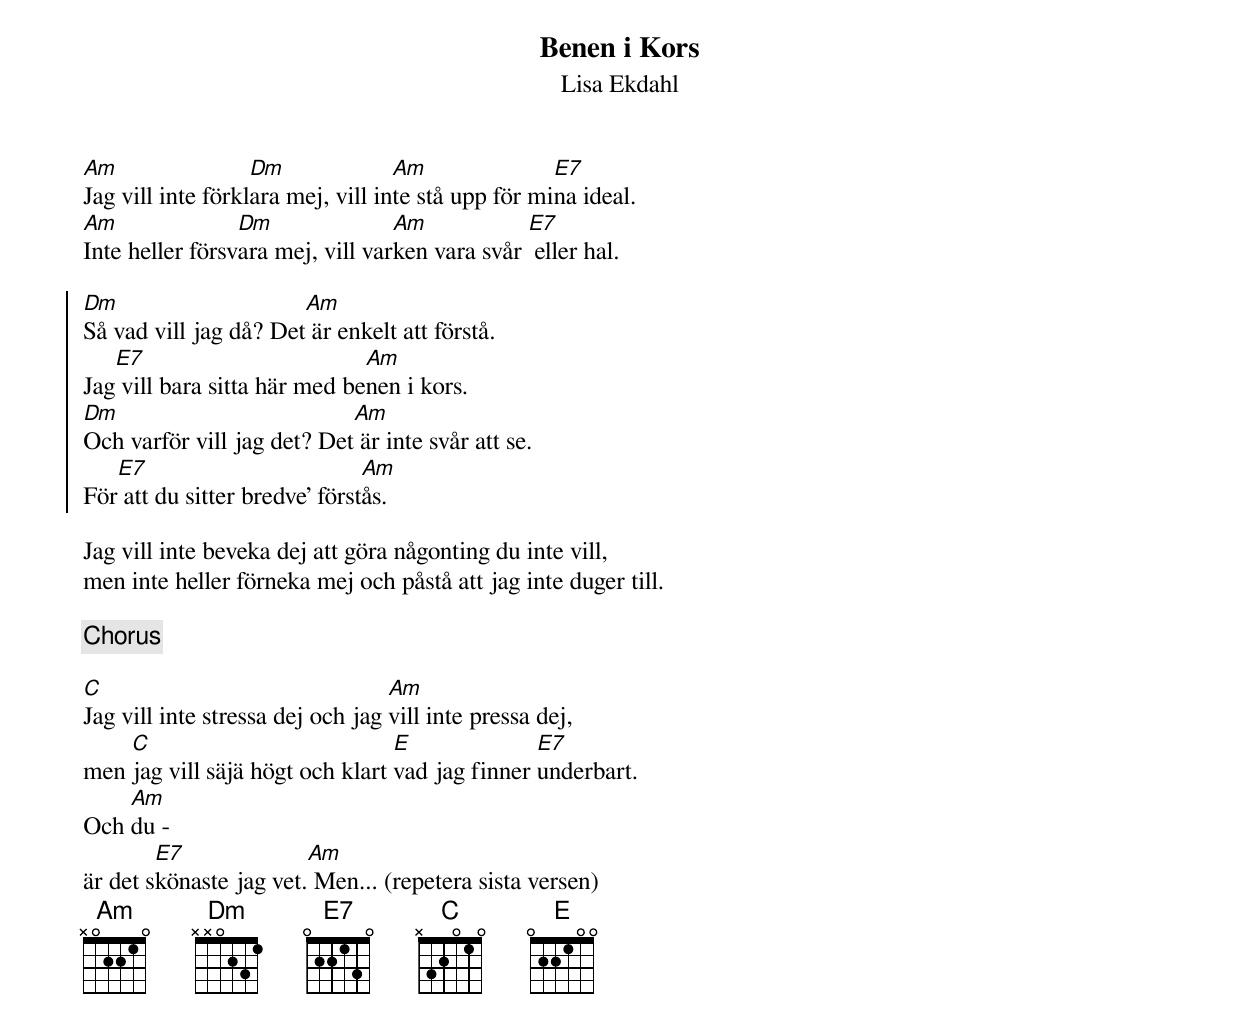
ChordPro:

{t:Benen i Kors}
{st:Lisa Ekdahl}

[Am]Jag vill inte förkl[Dm]ara mej, vill in[Am]te stå upp för mi[E7]na ideal.
[Am]Inte heller försv[Dm]ara mej, vill var[Am]ken vara svår [E7] eller hal.

{soc}
[Dm]Så vad vill jag då? Det[Am] är enkelt att förstå.
Jag[E7] vill bara sitta här med be[Am]nen i kors.
[Dm]Och varför vill jag det? Det[Am] är inte svår att se.
För[E7] att du sitter bredve' först[Am]ås.
{eoc}

Jag vill inte beveka dej att göra någonting du inte vill,
men inte heller förneka mej och påstå att jag inte duger till.

{c:Chorus}

[C]Jag vill inte stressa dej och jag [Am]vill inte pressa dej,
men [C]jag vill säjä högt och klart [E]vad jag finner [E7]underbart.
Och [Am]du -
är det s[E7]könaste jag vet.[Am] Men... (repetera sista versen)
